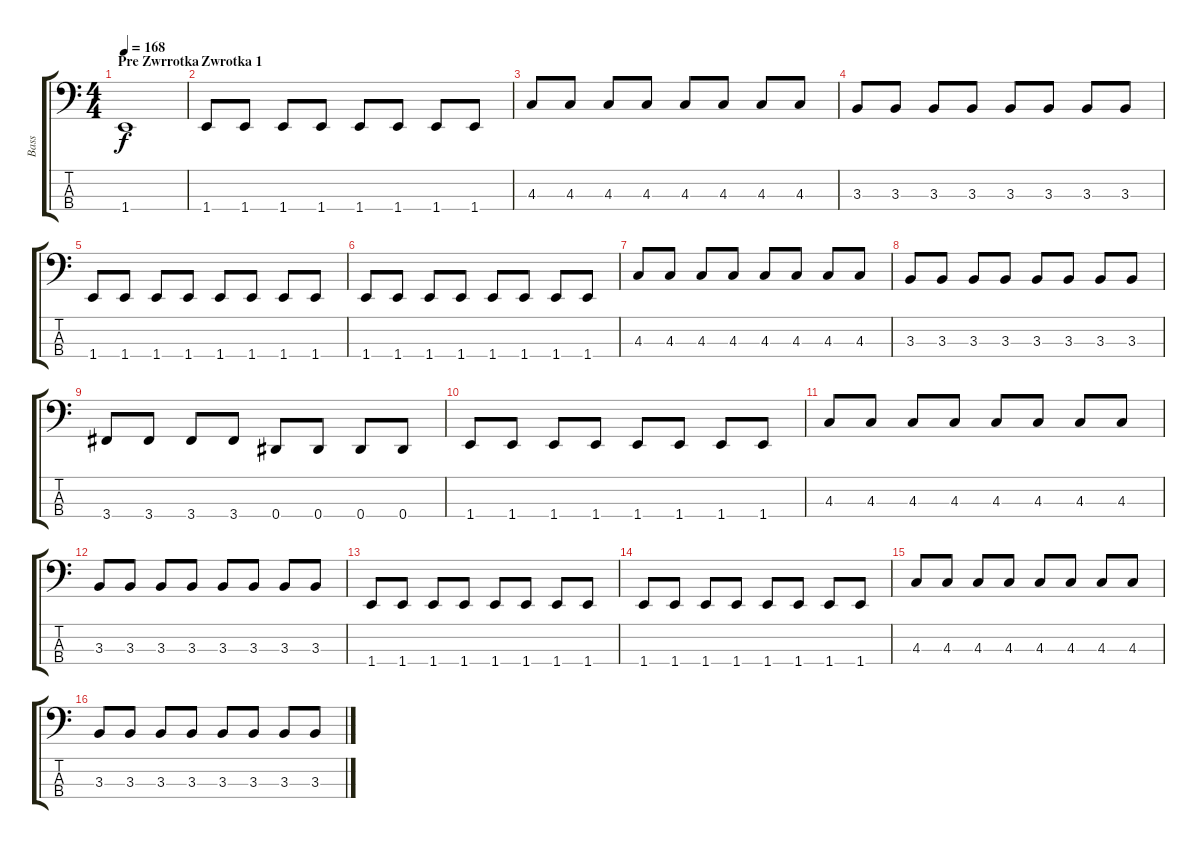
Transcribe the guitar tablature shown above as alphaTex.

\track ("Bass" "Bass") {instrument electricbassfinger}
\staff {score tabs}
\tuning (Gb2 Db2 Ab1 Eb1) {hide}
\ts (4 4)
\section ("" "Pre Zwrrotka")
\tempo 168
\clef f4
\ks c
1.4.1{dy f} |
\section ("" "Zwrotka 1")
1.4.8 1.4.8 1.4.8 1.4.8 1.4.8 1.4.8 1.4.8 1.4.8 |
4.3.8 4.3.8 4.3.8 4.3.8 4.3.8 4.3.8 4.3.8 4.3.8 |
3.3.8 3.3.8 3.3.8 3.3.8 3.3.8 3.3.8 3.3.8 3.3.8 |
1.4.8 1.4.8 1.4.8 1.4.8 1.4.8 1.4.8 1.4.8 1.4.8 |
1.4.8 1.4.8 1.4.8 1.4.8 1.4.8 1.4.8 1.4.8 1.4.8 |
4.3.8 4.3.8 4.3.8 4.3.8 4.3.8 4.3.8 4.3.8 4.3.8 |
3.3.8 3.3.8 3.3.8 3.3.8 3.3.8 3.3.8 3.3.8 3.3.8 |
3.4.8 3.4.8 3.4.8 3.4.8 0.4.8 0.4.8 0.4.8 0.4.8 |
1.4.8 1.4.8 1.4.8 1.4.8 1.4.8 1.4.8 1.4.8 1.4.8 |
4.3.8 4.3.8 4.3.8 4.3.8 4.3.8 4.3.8 4.3.8 4.3.8 |
3.3.8 3.3.8 3.3.8 3.3.8 3.3.8 3.3.8 3.3.8 3.3.8 |
1.4.8 1.4.8 1.4.8 1.4.8 1.4.8 1.4.8 1.4.8 1.4.8 |
1.4.8 1.4.8 1.4.8 1.4.8 1.4.8 1.4.8 1.4.8 1.4.8 |
4.3.8 4.3.8 4.3.8 4.3.8 4.3.8 4.3.8 4.3.8 4.3.8 |
3.3.8 3.3.8 3.3.8 3.3.8 3.3.8 3.3.8 3.3.8 3.3.8
